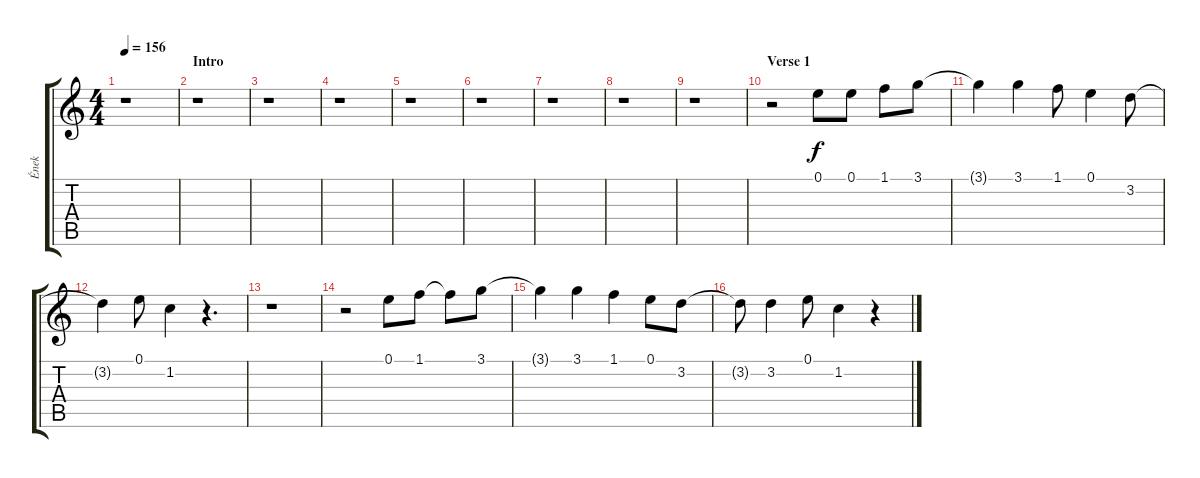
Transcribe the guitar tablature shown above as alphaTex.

\track ("Ének" "Ének") {instrument acousticguitarnylon}
\staff {score tabs}
\tuning (E4 B3 G3 D3 A2 E2) {hide}
\ts (4 4)
\tempo 156
\clef g2
\ks c
r.1{dy f instrument acousticguitarnylon} |
\section ("" "Intro")
r.1 |
r.1 |
r.1 |
r.1 |
r.1 |
r.1 |
r.1 |
r.1 |
\section ("" "Verse 1")
r.2 0.1.8 0.1.8 1.1.8 3.1.8 |
3.1{t}.4 3.1.4 1.1.8 0.1.4 3.2.8 |
3.2{t}.4 0.1.8 1.2.4 r.4{d} |
r.1 |
r.2 0.1.8 1.1.8 1.1{t}.8 3.1.8 |
3.1{t}.4 3.1.4 1.1.4 0.1.8 3.2.8 |
3.2{t}.8 3.2.4 0.1.8 1.2.4 r.4
